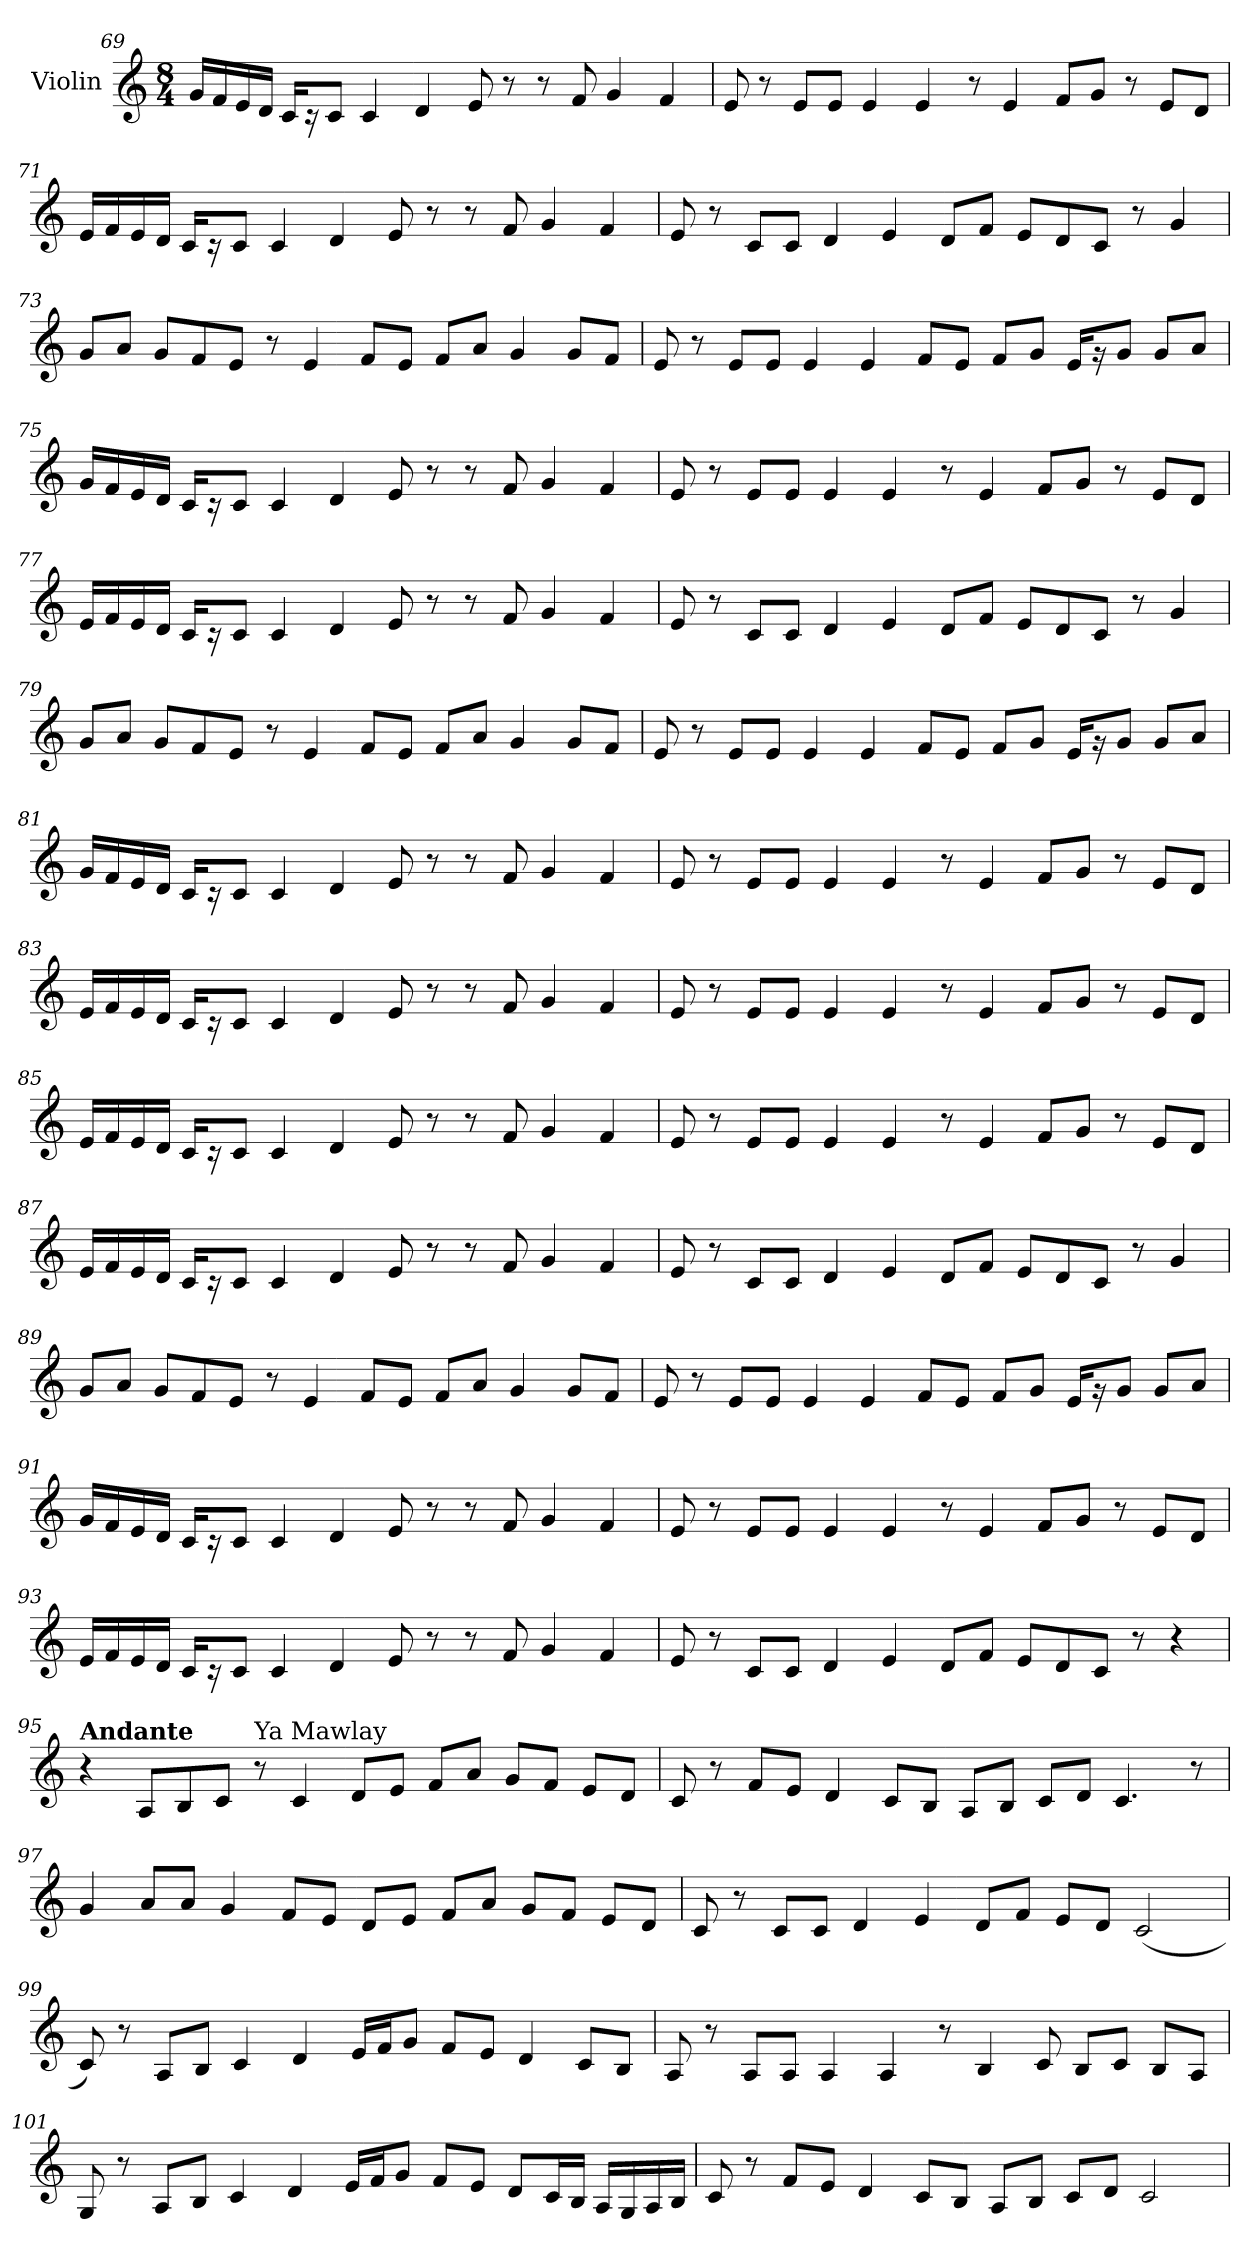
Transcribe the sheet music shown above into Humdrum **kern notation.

**kern
*part1
*staff1
*I"Violin
*clefG2
*k[]
*M8/4
=69
16g/LL
16f/
16e/
16d/JJ
16c/KL
16r
8c/J
4c/
4d/
8e/
8r
8r
8f/
4g/
4f/
!!LO:LB:g=z
=70
8e/
8r
8e/L
8e/J
4e/
4e/
8r
4e/
8f/L
8g/J
8r
8e/L
8d/J
=71
16e/LL
16f/
16e/
16d/JJ
16c/KL
16r
8c/J
4c/
4d/
8e/
8r
8r
8f/
4g/
4f/
!!LO:LB:g=z
=72
8e/
8r
8c/L
8c/J
4d/
4e/
8d/L
8f/J
8e/L
8d/
8c/J
8r
4g/
=73
8g/L
8a/J
8g/L
8f/
8e/J
8r
4e/
8f/L
8e/J
8f/L
8a/J
4g/
8g/L
8f/J
!!LO:LB:g=z
=74
8e/
8r
8e/L
8e/J
4e/
4e/
8f/L
8e/J
8f/L
8g/J
16e/KL
16r
8g/J
8g/L
8a/J
=75
16g/LL
16f/
16e/
16d/JJ
16c/KL
16r
8c/J
4c/
4d/
8e/
8r
8r
8f/
4g/
4f/
!!LO:LB:g=z
=76
8e/
8r
8e/L
8e/J
4e/
4e/
8r
4e/
8f/L
8g/J
8r
8e/L
8d/J
=77
16e/LL
16f/
16e/
16d/JJ
16c/KL
16r
8c/J
4c/
4d/
8e/
8r
8r
8f/
4g/
4f/
!!LO:LB:g=z
=78
8e/
8r
8c/L
8c/J
4d/
4e/
8d/L
8f/J
8e/L
8d/
8c/J
8r
4g/
=79
8g/L
8a/J
8g/L
8f/
8e/J
8r
4e/
8f/L
8e/J
8f/L
8a/J
4g/
8g/L
8f/J
!!LO:LB:g=z
=80
8e/
8r
8e/L
8e/J
4e/
4e/
8f/L
8e/J
8f/L
8g/J
16e/KL
16r
8g/J
8g/L
8a/J
=81
16g/LL
16f/
16e/
16d/JJ
16c/KL
16r
8c/J
4c/
4d/
8e/
8r
8r
8f/
4g/
4f/
!!LO:LB:g=z
=82
8e/
8r
8e/L
8e/J
4e/
4e/
8r
4e/
8f/L
8g/J
8r
8e/L
8d/J
=83
16e/LL
16f/
16e/
16d/JJ
16c/KL
16r
8c/J
4c/
4d/
8e/
8r
8r
8f/
4g/
4f/
!!LO:PB:g=z
=84
8e/
8r
8e/L
8e/J
4e/
4e/
8r
4e/
8f/L
8g/J
8r
8e/L
8d/J
=85
16e/LL
16f/
16e/
16d/JJ
16c/KL
16r
8c/J
4c/
4d/
8e/
8r
8r
8f/
4g/
4f/
!!LO:LB:g=z
=86
8e/
8r
8e/L
8e/J
4e/
4e/
8r
4e/
8f/L
8g/J
8r
8e/L
8d/J
=87
16e/LL
16f/
16e/
16d/JJ
16c/KL
16r
8c/J
4c/
4d/
8e/
8r
8r
8f/
4g/
4f/
!!LO:LB:g=z
=88
8e/
8r
8c/L
8c/J
4d/
4e/
8d/L
8f/J
8e/L
8d/
8c/J
8r
4g/
=89
8g/L
8a/J
8g/L
8f/
8e/J
8r
4e/
8f/L
8e/J
8f/L
8a/J
4g/
8g/L
8f/J
!!LO:LB:g=z
=90
8e/
8r
8e/L
8e/J
4e/
4e/
8f/L
8e/J
8f/L
8g/J
16e/KL
16r
8g/J
8g/L
8a/J
=91
16g/LL
16f/
16e/
16d/JJ
16c/KL
16r
8c/J
4c/
4d/
8e/
8r
8r
8f/
4g/
4f/
!!LO:LB:g=z
=92
8e/
8r
8e/L
8e/J
4e/
4e/
8r
4e/
8f/L
8g/J
8r
8e/L
8d/J
=93
16e/LL
16f/
16e/
16d/JJ
16c/KL
16r
8c/J
4c/
4d/
8e/
8r
8r
8f/
4g/
4f/
!!LO:LB:g=z
=94
8e/
8r
8c/L
8c/J
4d/
4e/
8d/L
8f/J
8e/L
8d/
8c/J
8r
4r
=95
*MM65
!LO:TX:a:B:t=Andante
4r
8A/L
8B/
8c/J
!LO:TX:a:t=Ya Mawlay
8r
4c/
8d/L
8e/J
8f/L
8a/J
8g/L
8f/J
8e/L
8d/J
!!LO:LB:g=z
=96
8c/
8r
8f/L
8e/J
4d/
8c/L
8B/J
8A/L
8B/J
8c/L
8d/J
4.c/
8r
=97
4g/
8a/L
8a/J
4g/
8f/L
8e/J
8d/L
8e/J
8f/L
8a/J
8g/L
8f/J
8e/L
8d/J
!!LO:LB:g=z
=98
8c/
8r
8c/L
8c/J
4d/
4e/
8d/L
8f/J
8e/L
8d/J
(<2c/
=99
8c/)
8r
8A/L
8B/J
4c/
4d/
16e/LL
16f/J
8g/J
8f/L
8e/J
4d/
8c/L
8B/J
!!LO:PB:g=z
=100
8A/
8r
8A/L
8A/J
4A/
4A/
8r
4B/
8c/
8B/L
8c/J
8B/L
8A/J
=101
8G/
8r
8A/L
8B/J
4c/
4d/
16e/LL
16f/J
8g/J
8f/L
8e/J
8d/L
16c/L
16B/JJ
16A/LL
16G/
16A/
16B/JJ
!!LO:LB:g=z
=102
8c/
8r
8f/L
8e/J
4d/
8c/L
8B/J
8A/L
8B/J
8c/L
8d/J
2c/
=
*-
